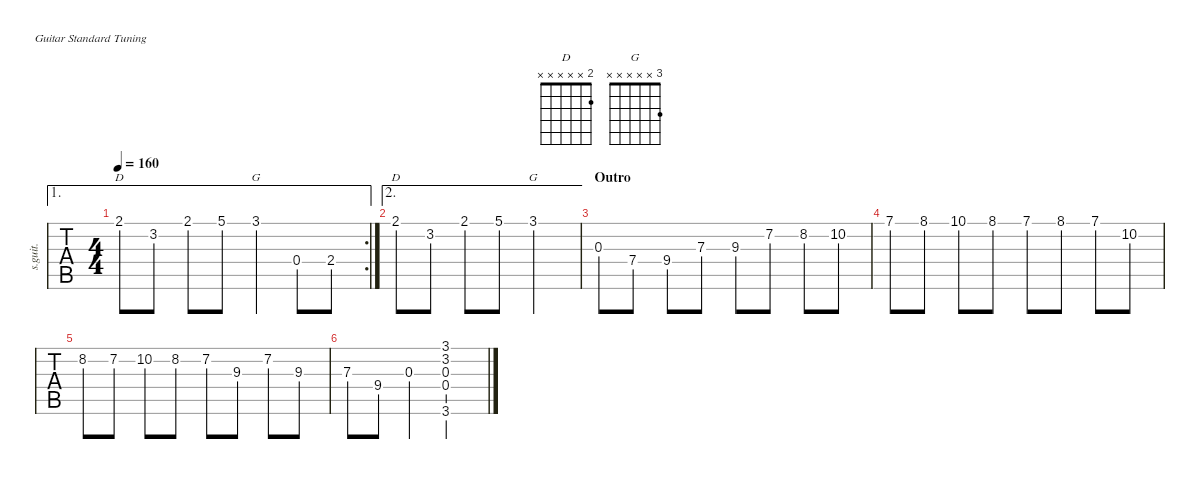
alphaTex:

\defaultSystemsLayout 4
\hideDynamics
\bracketExtendMode nobrackets
\track ("Steel Guitar" "s.guit.") {instrument acousticguitarsteel}
\staff {tabs}
\tuning (E4 B3 G3 D3 A2 E2)
\chord ("D" 2 x x x x x) {showfingering false}
\chord ("G" 3 x x x x x) {showfingering false}
\ae 1
\rc 2
\ts (4 4)
\tempo 160
\clef g2
\ks g
2.1{acc #}.8{ch "D" dy mf} 3.2{acc forcenatural}.8 2.1{acc #}.8 5.1{acc forcenatural}.8 3.1{acc forcenatural}.4{ch "G"} 0.4{acc forcenatural}.8 2.4{acc forcenatural}.8 |
\ae 2
2.1{acc #}.8{ch "D"} 3.2{acc forcenatural}.8 2.1{acc #}.8 5.1{acc forcenatural}.8 3.1{acc forcenatural}.2{ch "G"} |
\section ("" "Outro")
0.3{acc forcenatural}.8 7.4{acc forcenatural}.8 9.4{acc forcenatural}.8 7.3{acc forcenatural}.8 9.3{acc forcenatural}.8 7.2{acc #}.8 8.2{acc forcenatural}.8 10.2{acc forcenatural}.8 |
7.1{acc forcenatural}.8 8.1{acc forcenatural}.8 10.1{acc forcenatural}.8 8.1{acc forcenatural}.8 7.1{acc forcenatural}.8 8.1{acc forcenatural}.8 7.1{acc forcenatural}.8 10.2{acc forcenatural}.8 |
8.2{acc forcenatural}.8 7.2{acc #}.8 10.2{acc forcenatural}.8 8.2{acc forcenatural}.8 7.2{acc #}.8 9.3{acc forcenatural}.8 7.2{acc #}.8 9.3{acc forcenatural}.8 |
7.3{acc forcenatural}.8 9.4{acc forcenatural}.8 0.3{acc forcenatural}.4 (3.6{acc forcenatural} 3.1{acc forcenatural} 3.2{acc forcenatural} 0.3{acc forcenatural} 0.4{acc forcenatural}).2
